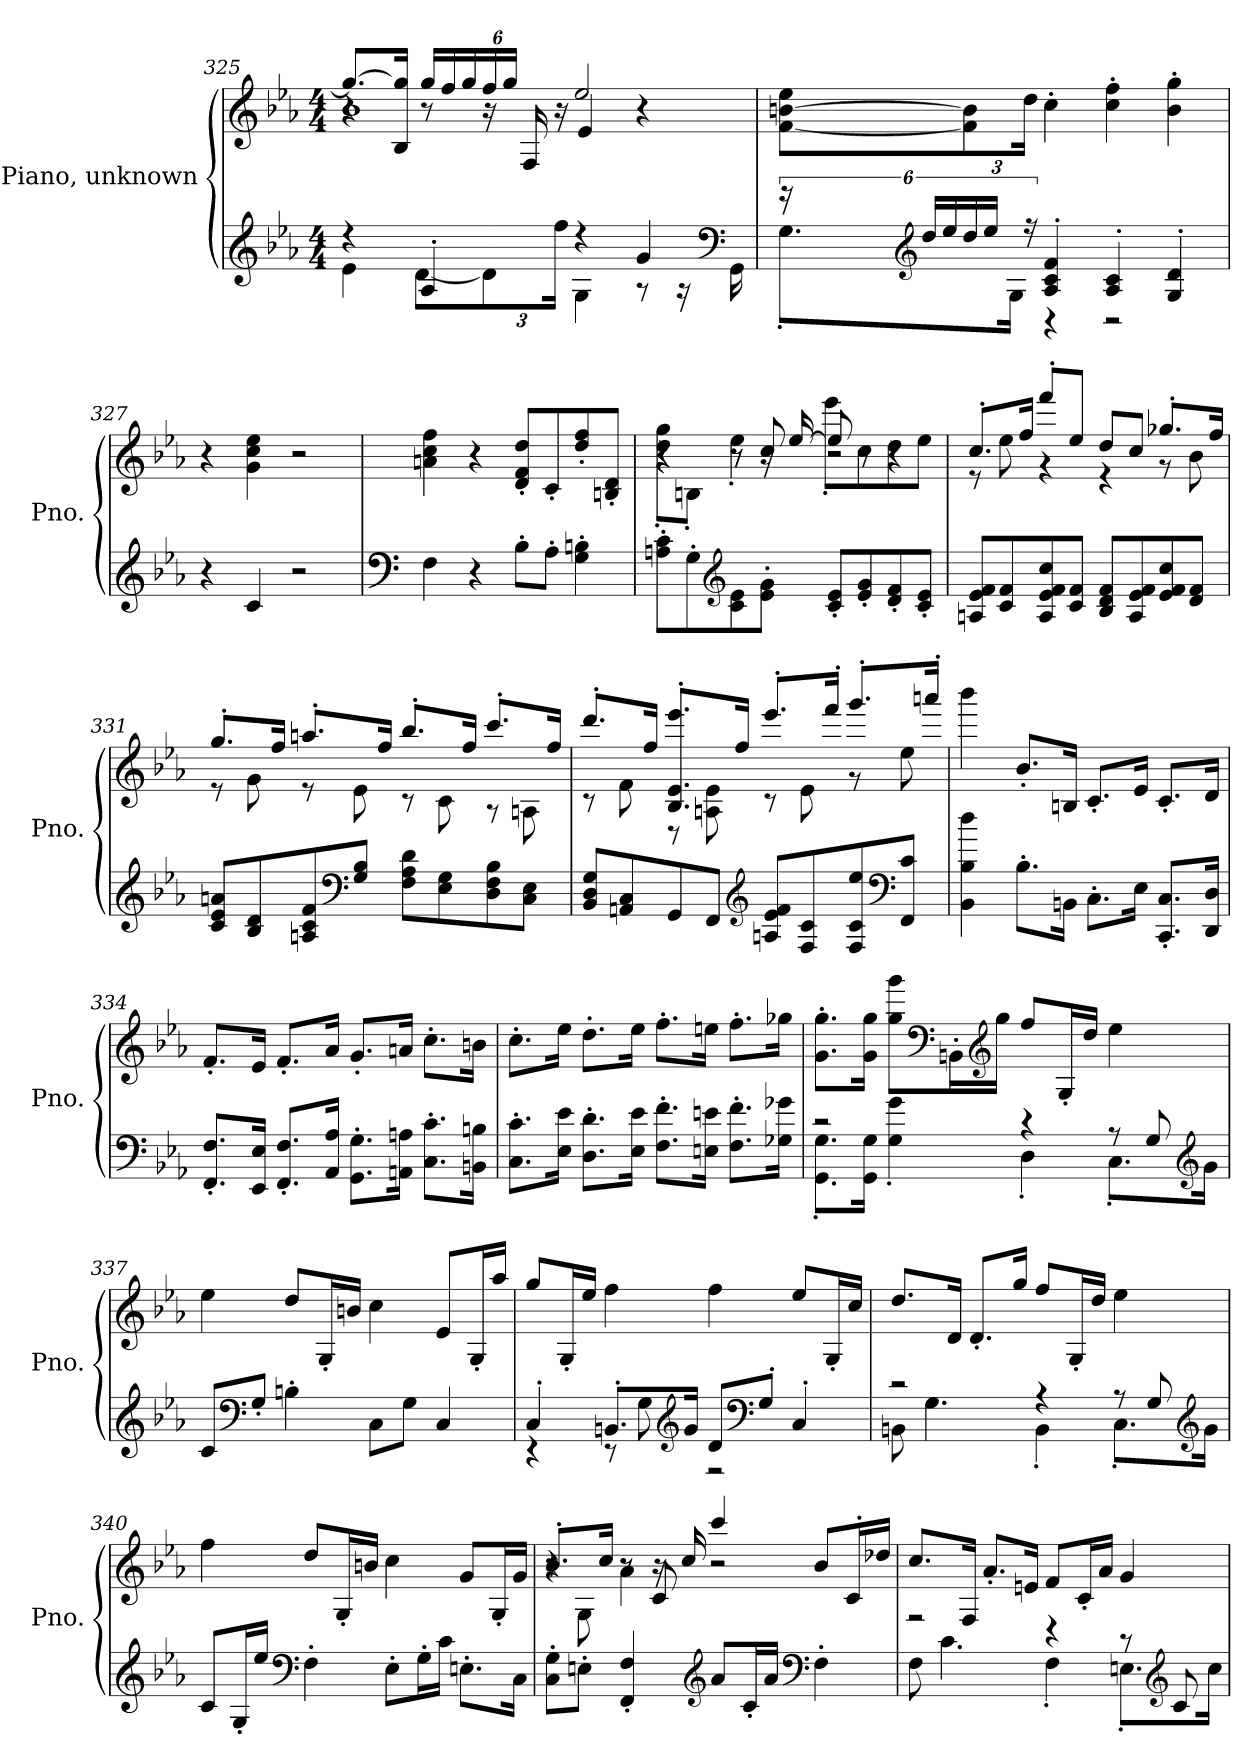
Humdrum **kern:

**kern	**kern
*part1	*part1
*staff2	*staff1
*I"Piano, unknown	*
*I'Pno.	*
!!LO:PB:g=z
*clefG2	*clefG2
*k[b-e-a-]	*k[b-e-a-]
*M4/4	*M4/4
=325	=325
*^	*^
*	*	*	*^
4r	4e-\	8.gg/L_	1b-	4r
.	.	16B-/ 16gg/]Jk	.	.
*	*	*Xbrackettup	*	*
4A-'/	[8d\L	24gg/LL	.	8r
.	.	24ff/	.	.
.	.	24gg/	.	.
*	*Xbrackettup	*brackettup	*	*
.	12d\]	24ff/	.	16r
.	.	24gg/JJ	.	.
.	.	.	.	16F/
.	24ff\Jk	24r	.	.
4r	4G\	2ee-/	.	4e-/
4g/	8r	.	.	4r
.	16r	.	.	.
*clefF4	*	*	*	*
.	16GG\	.	.	.
*	*	*v	*v	*v
=326	=326	=326
*brackettup	*	*
24r	8.G'\L	[8f\ [8bn\ 8ee-\L
*clefG2	*	*
24dd/LL	.	.
24ee-/	.	.
*	*	*Xbrackettup
24dd/	.	12f\] 12b\]
24ee-/JJ	.	.
.	16G\Jk	.
24r	.	24dd\Jk
4A-/' 4c/' 4f/'	4r	4cc'\
4A-/' 4c/'	2r	4cc\' 4ff\'
4G/' 4d/'	.	4b\' 4gg\'
*v	*v	*
=327	=327
4r	4r
4c/	4g\ 4cc\ 4ee-\
2r	2r
=328	=328
*clefF4	*
4F\	4an\ 4cc\ 4ff\
4r	4r
8B-'\L	8d/' 8f/' 8dd/'L
8A-'\J	8c'/
4G\' 4Bn\'	8dd/' 8ff/'
.	8Bn/' 8d/'J
!!LO:LB:g=z
=329	=329
*	*^
*	*	*^
8An\' 8c\'L	4r	8dd\' 8gg\'L	4r
8G'\	.	8Bn'\J	.
*clefG2	*	*	*
8c\ 8e-\	8r	4ee-'\	8r
8e-\' 8g\'J	16r	.	8cc/
.	[16ee-/	.	.
8c/' 8e-/'L	8ee-/]	8eee-'\L	2r
8e-/' 8g/'	8r	8cc\	.
8d/' 8f/'	4r	8dd\	.
8c/' 8e-/'J	.	8ee-\J	.
*	*	*v	*v
=330	=330	=330
8An/ 8e-/ 8f/L	8.cc'/L	8r
8c/ 8f/	.	8ee-\
.	16ff/Jk	.
8A/ 8e-/ 8f/ 8cc/	8fff'/L	4r
8c/ 8f/J	8ee-/J	.
8B-/ 8d/ 8f/L	8dd/L	4r
8A/ 8e-/ 8f/	8cc/J	.
8e-/ 8f/ 8cc/	8.gg-X'/L	8r
8d/ 8f/J	.	8b-\
.	16ff/Jk	.
!!LO:LB:g=z	!!
=331	=331	=331
8c/ 8e-/ 8an/L	8.gg'/L	8r
8B-/ 8d/	.	8g\
.	16ff/Jk	.
8An/ 8c/ 8f/	8.aan'/L	8r
*clefF4	*	*
8G/ 8B-/J	.	8e-\
.	16ff/Jk	.
8F\ 8A\ 8d\L	8.bb-'/L	8r
8E-\ 8G\	.	8c\
.	16ff/Jk	.
8D\ 8F\ 8B-\	8.ccc'/L	8r
8C\ 8E-\J	.	8An\
.	16ff/Jk	.
=332	=332	=332
8BB-/ 8D/ 8G/L	8.ddd'/L	8r
8AAn/ 8C/	.	8f\
.	16ff/Jk	.
8GG/	8.B-/' 8.e-/' 8.eee-/'L	8r
8FF/J	.	8An\ 8e-\
.	16ff/Jk	.
*clefG2	*	*
8An/ 8e-/ 8f/L	8.eee-'/L	8r
8F/ 8c/	.	8e-\
.	16fff'/Jk	.
8F/ 8c/ 8ee-/	8.ggg'/L	8r
*clefF4	*	*
8FF/ 8c/J	.	8ee-\
.	16aaan'/Jk	.
*	*v	*v
!!LO:LB:g=z
=333	=333
4BB-\ 4B-\ 4dd\	4bbb-\
8.B-'\L	8.b-'/L
16BBn\Jk	16Bn/Jk
8.C'\L	8.c'/L
16E-\Jk	16e-/Jk
8.CC/' 8.C/'L	8.c'/L
16DD/ 16D/Jk	16d/Jk
=334	=334
8.FF/' 8.F/'L	8.f'/L
16EE-/ 16E-/Jk	16e-/Jk
8.FF/' 8.F/'L	8.f'/L
16AA-/ 16A-/Jk	16a-/Jk
8.GG\' 8.G\'L	8.g'/L
16AAn\ 16An\Jk	16an/Jk
8.C\' 8.c\'L	8.cc'\L
16BBn\ 16Bn\Jk	16bn\Jk
=335	=335
8.C\' 8.c\'L	8.cc'\L
16E-\ 16e-\Jk	16ee-\Jk
8.D\' 8.d\'L	8.dd'\L
16E-\ 16e-\Jk	16ee-\Jk
8.F\' 8.f\'L	8.ff'\L
16En\ 16en\Jk	16een\Jk
8.F\' 8.f\'L	8.ff'\L
16G-X\ 16g-X\Jk	16gg-X\Jk
!!LO:LB:g=z
=336	=336
*^	*
2r	8.GG\' 8.G\'L	8.g\' 8.gg\'L
.	16GG\ 16G\Jk	16g\ 16gg\Jk
.	4G\' 4g\'	8gg\ 8ggg\L
*	*	*clefF4
.	.	16BBn'\L
*	*	*clefG2
.	.	16gg\JJ
4r	4D'\	8ff/L
.	.	16G'/L
.	.	16dd/JJ
8r	8.C'\L	4ee-\
8G/	.	.
*clefG2	*	*
.	16g\Jk	.
*v	*v	*
=337	=337
8c/L	4ee-\
*clefF4	*
8G'/J	.
4Bn'\	8dd/L
.	16G'/L
.	16bn/JJ
8C\L	4cc\
8G\J	.
4C/	8e-/L
.	16G'/L
.	16aa-/JJ
!!LO:LB:g=z
=338	=338
*^	*
4C'/	4r	8gg/L
.	.	16G'/L
.	.	16ee-/JJ
8.BBn'/L	8r	4ff\
.	8G\	.
*clefG2	*	*
16g/Jk	.	.
8d/L	2r	4ff\
*clefF4	*	*
8G'/J	.	.
4C'/	.	8ee-/L
.	.	16G'/L
.	.	16cc/JJ
=339	=339	=339
2r	8BBn\	8.dd/L
.	4.G\	.
.	.	16d/Jk
.	.	8.d'/L
.	.	16gg/Jk
4r	4BB'\	8ff/L
.	.	16G'/L
.	.	16dd/JJ
8r	8.C'\L	4ee-\
8G/	.	.
*clefG2	*	*
.	16g\Jk	.
*v	*v	*
=340	=340
8c/L	4ff\
16G'/L	.
16ee-/JJ	.
*clefF4	*
4F'\	8dd/L
.	16G'/L
.	16bn/JJ
8E-'\L	4cc\
16G'\L	.
16c\JJ	.
8.En'\L	8g/L
.	16G'/L
16C\Jk	16g/JJ
!!LO:PB:g=z
=341	=341
*	*^
*	*	*^
8C\' 8G\'L	8.b-'/L	8r	4r
8En'\J	.	8G\	.
.	16cc/Jk	.	.
4FF/' 4F/'	8r	4a-\	8r
.	16r	.	8c/
.	16cc/	.	.
*clefG2	*	*	*
8a-/L	4ccc/	2r	2r
16c'/L	.	.	.
16a-/JJ	.	.	.
*clefF4	*	*	*
4F'\	8b-/L	.	.
.	16c'/L	.	.
.	16dd-X/JJ	.	.
*	*v	*v	*v
=342	=342
*^	*
2r	8F\	8.cc/L
.	4.c\	.
.	.	16F/Jk
.	.	8.a-'/L
.	.	16en/Jk
4r	4F'\	8f/L
.	.	16c'/L
.	.	16a-/JJ
8r	8.En'\L	4g/
*clefG2	*	*
8c/	.	.
.	16cc\Jk	.
*v	*v	*
=	=
*-	*-
